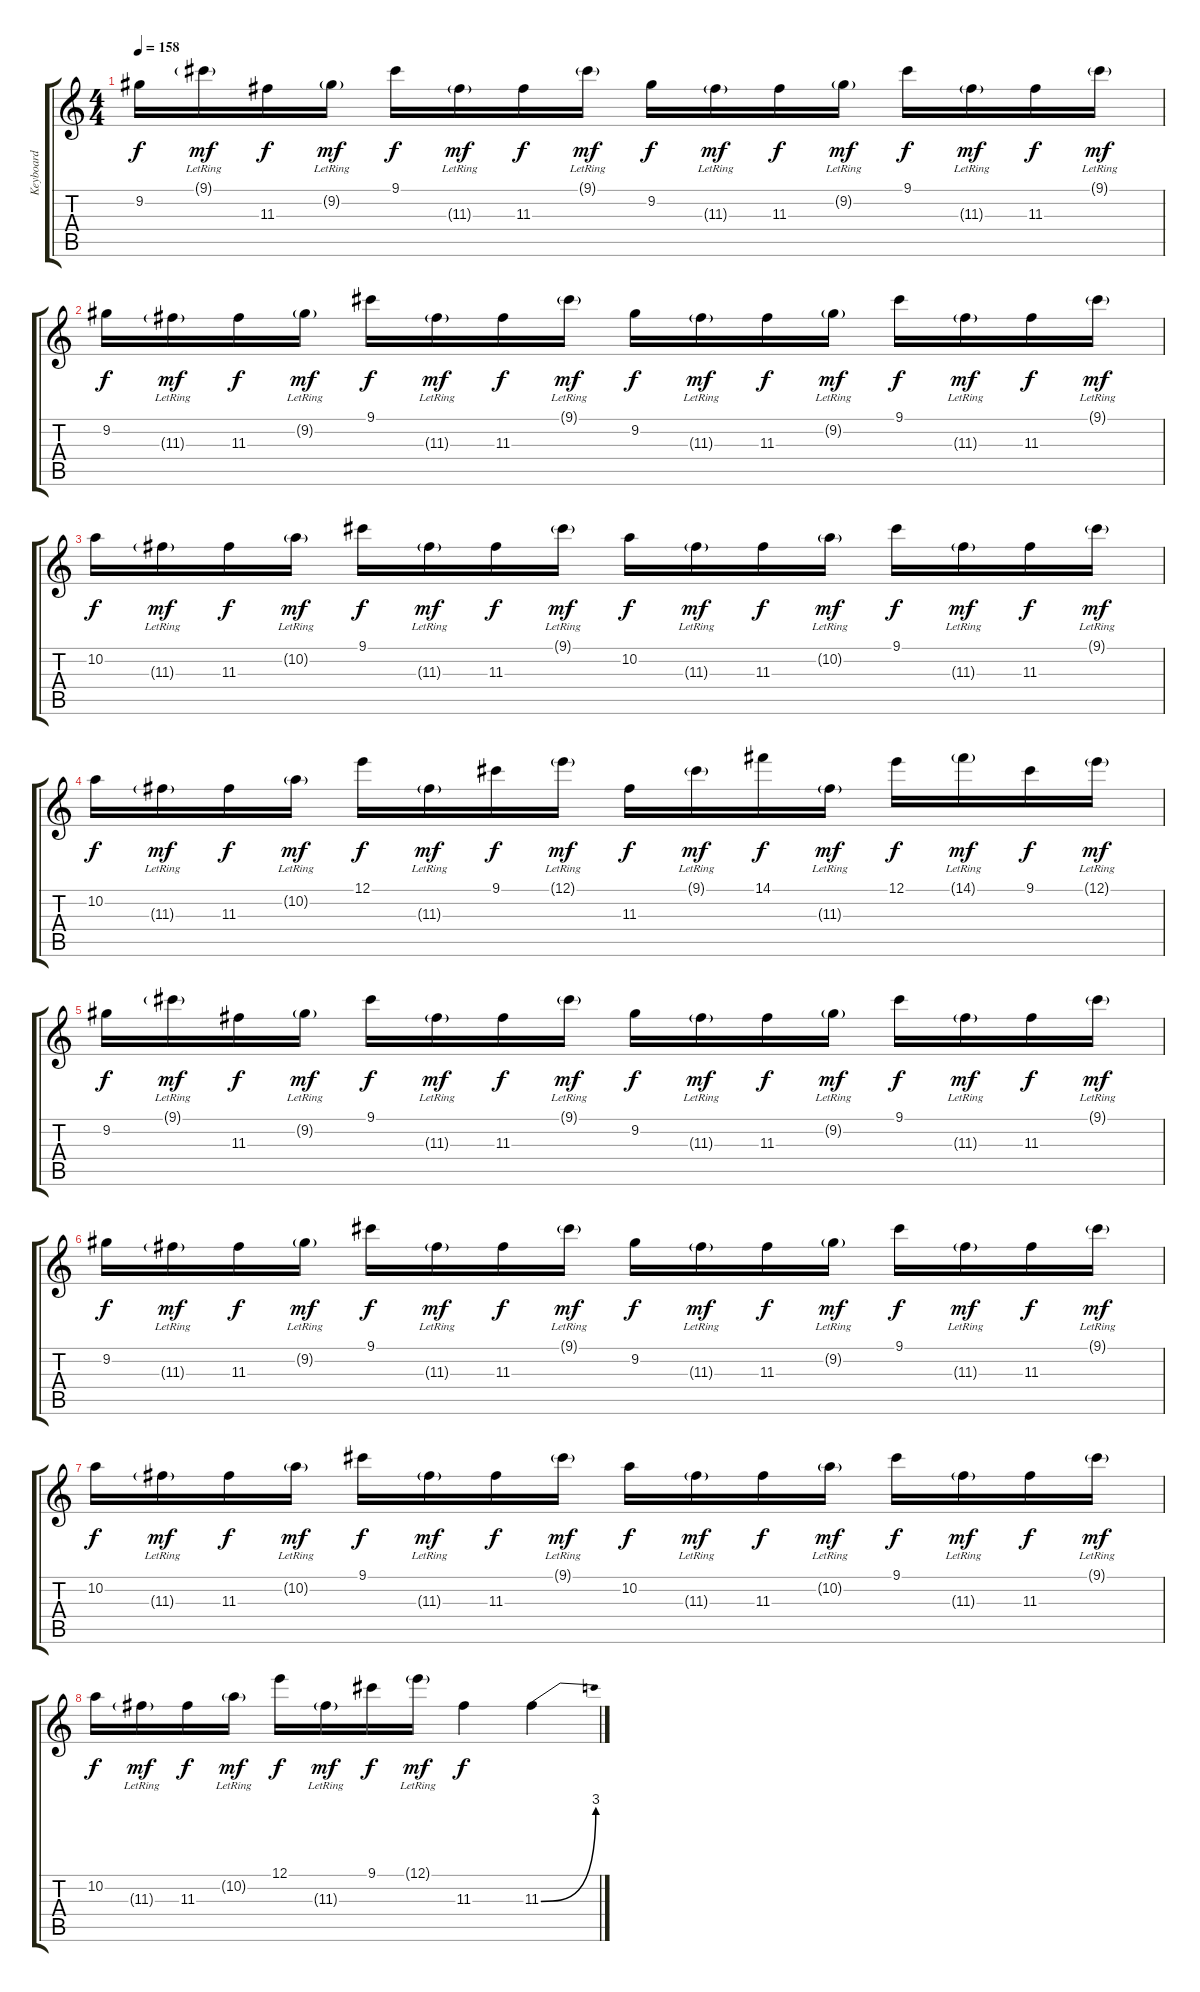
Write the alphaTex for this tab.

\track ("Keyboard" "Keyboard") {instrument electricguitarclean}
\staff {score tabs}
\tuning (E4 B3 G3 D3 A2 E2) {hide}
\ts (4 4)
\tempo 158
\clef g2
\ks c
9.2.16{dy f} 9.1{g lr}.16{dy mf} 11.3.16{dy f} 9.2{g lr}.16{dy mf} 9.1.16{dy f} 11.3{g lr}.16{dy mf} 11.3.16{dy f} 9.1{g lr}.16{dy mf} 9.2.16{dy f} 11.3{g lr}.16{dy mf} 11.3.16{dy f} 9.2{g lr}.16{dy mf} 9.1.16{dy f} 11.3{g lr}.16{dy mf} 11.3.16{dy f} 9.1{g lr}.16{dy mf} |
9.2.16{dy f} 11.3{g lr}.16{dy mf} 11.3.16{dy f} 9.2{g lr}.16{dy mf} 9.1.16{dy f} 11.3{g lr}.16{dy mf} 11.3.16{dy f} 9.1{g lr}.16{dy mf} 9.2.16{dy f} 11.3{g lr}.16{dy mf} 11.3.16{dy f} 9.2{g lr}.16{dy mf} 9.1.16{dy f} 11.3{g lr}.16{dy mf} 11.3.16{dy f} 9.1{g lr}.16{dy mf} |
10.2.16{dy f} 11.3{g lr}.16{dy mf} 11.3.16{dy f} 10.2{g lr}.16{dy mf} 9.1.16{dy f} 11.3{g lr}.16{dy mf} 11.3.16{dy f} 9.1{g lr}.16{dy mf} 10.2.16{dy f} 11.3{g lr}.16{dy mf} 11.3.16{dy f} 10.2{g lr}.16{dy mf} 9.1.16{dy f} 11.3{g lr}.16{dy mf} 11.3.16{dy f} 9.1{g lr}.16{dy mf} |
10.2.16{dy f} 11.3{g lr}.16{dy mf} 11.3.16{dy f} 10.2{g lr}.16{dy mf} 12.1.16{dy f} 11.3{g lr}.16{dy mf} 9.1.16{dy f} 12.1{g lr}.16{dy mf} 11.3.16{dy f} 9.1{g lr}.16{dy mf} 14.1.16{dy f} 11.3{g lr}.16{dy mf} 12.1.16{dy f} 14.1{g lr}.16{dy mf} 9.1.16{dy f} 12.1{g lr}.16{dy mf} |
9.2.16{dy f} 9.1{g lr}.16{dy mf} 11.3.16{dy f} 9.2{g lr}.16{dy mf} 9.1.16{dy f} 11.3{g lr}.16{dy mf} 11.3.16{dy f} 9.1{g lr}.16{dy mf} 9.2.16{dy f} 11.3{g lr}.16{dy mf} 11.3.16{dy f} 9.2{g lr}.16{dy mf} 9.1.16{dy f} 11.3{g lr}.16{dy mf} 11.3.16{dy f} 9.1{g lr}.16{dy mf} |
9.2.16{dy f} 11.3{g lr}.16{dy mf} 11.3.16{dy f} 9.2{g lr}.16{dy mf} 9.1.16{dy f} 11.3{g lr}.16{dy mf} 11.3.16{dy f} 9.1{g lr}.16{dy mf} 9.2.16{dy f} 11.3{g lr}.16{dy mf} 11.3.16{dy f} 9.2{g lr}.16{dy mf} 9.1.16{dy f} 11.3{g lr}.16{dy mf} 11.3.16{dy f} 9.1{g lr}.16{dy mf} |
10.2.16{dy f} 11.3{g lr}.16{dy mf} 11.3.16{dy f} 10.2{g lr}.16{dy mf} 9.1.16{dy f} 11.3{g lr}.16{dy mf} 11.3.16{dy f} 9.1{g lr}.16{dy mf} 10.2.16{dy f} 11.3{g lr}.16{dy mf} 11.3.16{dy f} 10.2{g lr}.16{dy mf} 9.1.16{dy f} 11.3{g lr}.16{dy mf} 11.3.16{dy f} 9.1{g lr}.16{dy mf} |
10.2.16{dy f} 11.3{g lr}.16{dy mf} 11.3.16{dy f} 10.2{g lr}.16{dy mf} 12.1.16{dy f} 11.3{g lr}.16{dy mf} 9.1.16{dy f} 12.1{g lr}.16{dy mf} 11.3.4{dy f} 11.3{be (bend 0 0 60 12)}.4
